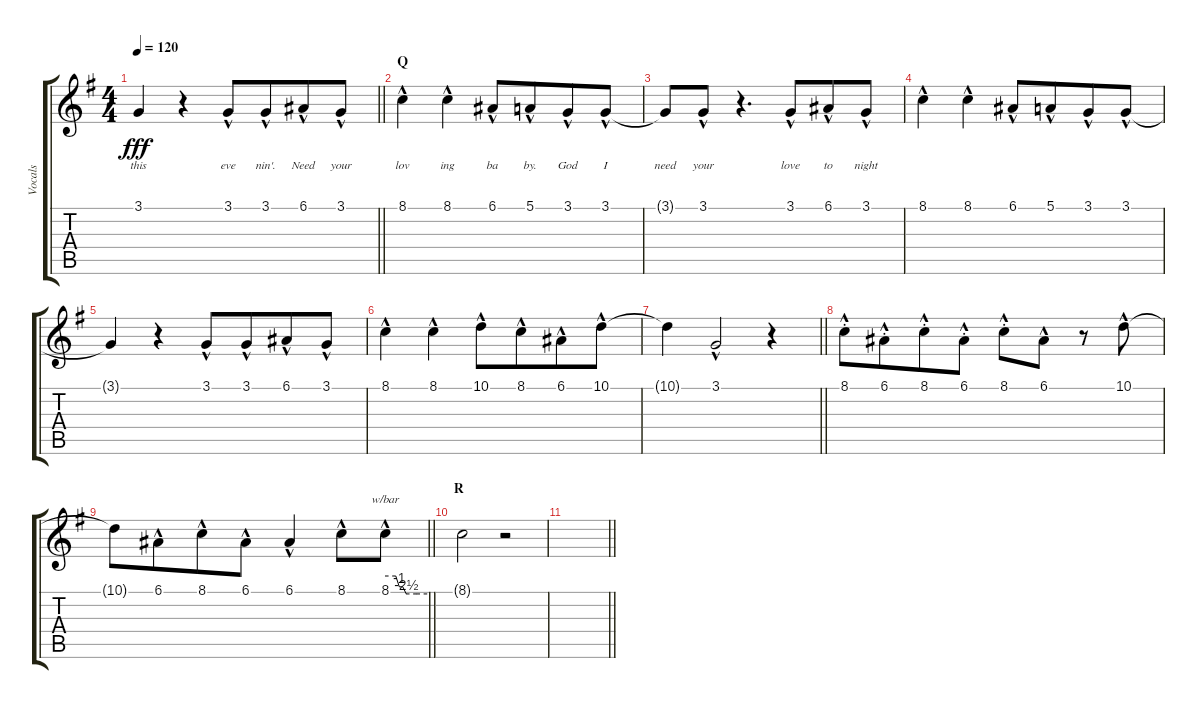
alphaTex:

\track ("Vocals" "Vocals") {instrument lead2sawtooth}
\staff {score tabs}
\tuning (E4 B3 G3 D3 A2 E2) {hide}
\ts (4 4)
\tempo 120
\clef g2
\barLineRight lightlight
\ks g
3.1{t}.4{lyrics (0 "this") lyrics (1 "") lyrics (2 "") lyrics (3 "") lyrics (4 "") dy fff} r.4 3.1{hac}.8{lyrics (0 "eve") lyrics (1 "") lyrics (2 "") lyrics (3 "") lyrics (4 "")} 3.1{hac}.8{lyrics (0 "nin'.") lyrics (1 "") lyrics (2 "") lyrics (3 "") lyrics (4 "") beam merge} 6.1{hac}.8{lyrics (0 "Need") lyrics (1 "") lyrics (2 "") lyrics (3 "") lyrics (4 "")} 3.1{hac}.8{lyrics (0 "your") lyrics (1 "") lyrics (2 "") lyrics (3 "") lyrics (4 "")} |
\section ("" "Q")
8.1{hac}.4{lyrics (0 "lov") lyrics (1 "") lyrics (2 "") lyrics (3 "") lyrics (4 "")} 8.1{hac}.4{lyrics (0 "ing") lyrics (1 "") lyrics (2 "") lyrics (3 "") lyrics (4 "")} 6.1{hac}.8{lyrics (0 "ba") lyrics (1 "") lyrics (2 "") lyrics (3 "") lyrics (4 "")} 5.1{hac}.8{lyrics (0 "by.") lyrics (1 "") lyrics (2 "") lyrics (3 "") lyrics (4 "") beam merge} 3.1{hac}.8{lyrics (0 "God") lyrics (1 "") lyrics (2 "") lyrics (3 "") lyrics (4 "")} 3.1{hac}.8{lyrics (0 "I") lyrics (1 "") lyrics (2 "") lyrics (3 "") lyrics (4 "")} |
3.1{t}.8{lyrics (0 "need") lyrics (1 "") lyrics (2 "") lyrics (3 "") lyrics (4 "")} 3.1{hac}.8{lyrics (0 "your") lyrics (1 "") lyrics (2 "") lyrics (3 "") lyrics (4 "")} r.4{d} 3.1{hac}.8{lyrics (0 "love") lyrics (1 "") lyrics (2 "") lyrics (3 "") lyrics (4 "") beam merge} 6.1{hac}.8{lyrics (0 "to") lyrics (1 "") lyrics (2 "") lyrics (3 "") lyrics (4 "")} 3.1{hac}.8{lyrics (0 "night") lyrics (1 "") lyrics (2 "") lyrics (3 "") lyrics (4 "")} |
8.1{hac}.4 8.1{hac}.4 6.1{hac}.8 5.1{hac}.8{beam merge} 3.1{hac}.8 3.1{hac}.8 |
3.1{t}.4 r.4{beam merge} 3.1{hac}.8 3.1{hac}.8{beam merge} 6.1{hac}.8 3.1{hac}.8 |
8.1{hac}.4 8.1{hac}.4 10.1{hac}.8 8.1{hac}.8{beam merge} 6.1{hac}.8 10.1{hac}.8 |
\barLineRight lightlight
10.1{t}.4 3.1{hac}.2 r.4 |
8.1{hac st}.8 6.1{hac st}.8{beam merge} 8.1{hac st}.8 6.1{hac st}.8 8.1{hac st}.8 6.1{hac}.8 r.8 10.1{hac}.8 |
\barLineRight lightlight
10.1{t}.8 6.1{hac}.8{beam merge} 8.1{hac}.8 6.1{hac}.8 6.1{hac}.4 8.1{hac}.8 8.1{hac}.8{tbe (custom default 0 0 15 0 20 -4 25 -4 30 -10 45 -10 60 -10)} |
\section ("" "R")
8.1{t}.2 r.2 |
\barLineRight lightlight
